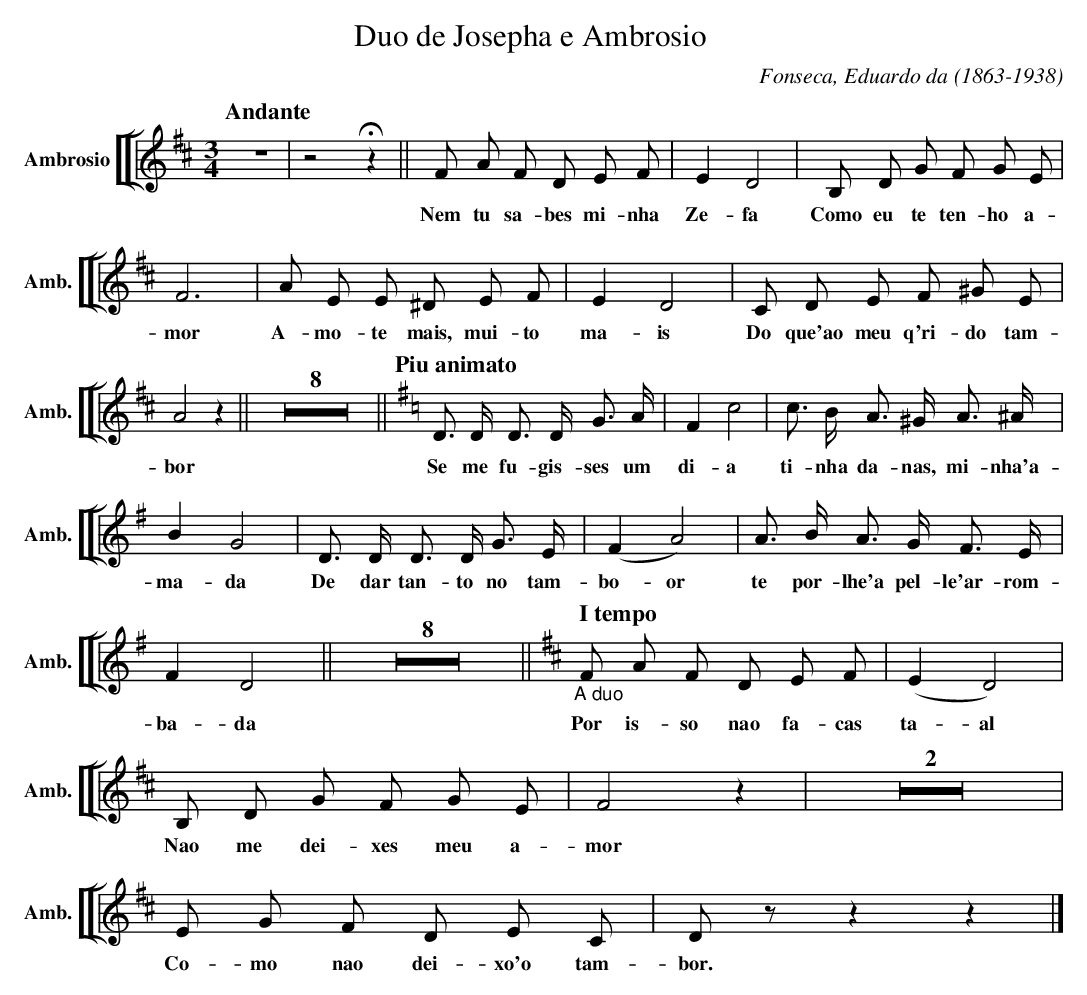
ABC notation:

X:1
T:Duo de Josepha e Ambrosio
C:Fonseca, Eduardo da (1863-1938)
M:3/4
L:1/4
K:D
V: 9 clef=treble name="Ambrosio" sname="Amb."
%%staves [[ 9 ]]
[L:1/8][Q:"Andante"] \
    Z | z4 !fermata!z2  || F A F D E F | E2 D4 | \
w: Nem tu sa-bes mi-nha Ze-fa
   B, D G F G E | F6 | \
w: Como eu te ten-ho a-mor
   A E E ^D E F | E2 D4 | \
w: A-mo-te mais, mui-to ma-is
   C D E F ^G E  | A4z2 || \
w: Do que'ao meu q'ri-do tam-bor
   Z8 || \
   [Q:"Piu animato"][K:G] D> D D> D G> A | F2 c4 | \
w: Se me fu-gis-ses um di-a
   c> B A> ^G A> ^A | B2G4 | \
w: ti-nha da-nas, mi-nha'a-ma-da
   D> D D> D G> E | (F2 A4) | \
w: De dar tan-to no tam-bo-or
   A> B A> G F> E | F2 D4 || \
w: te por-lhe'a pel-le'ar-rom-ba-da
   Z8 || \
[K:D][Q:"I tempo"]"_A duo" \
   F A F D E F | (E2 D4) | \
w: Por is-so nao fa-cas ta-al
   B, D G F G E | F4 z2 | \
w: Nao me dei-xes meu a-mor
   Z2 | E G F D E C | D z z2 z2 |] \
w: Co-mo nao dei-xo'o tam-bor.
